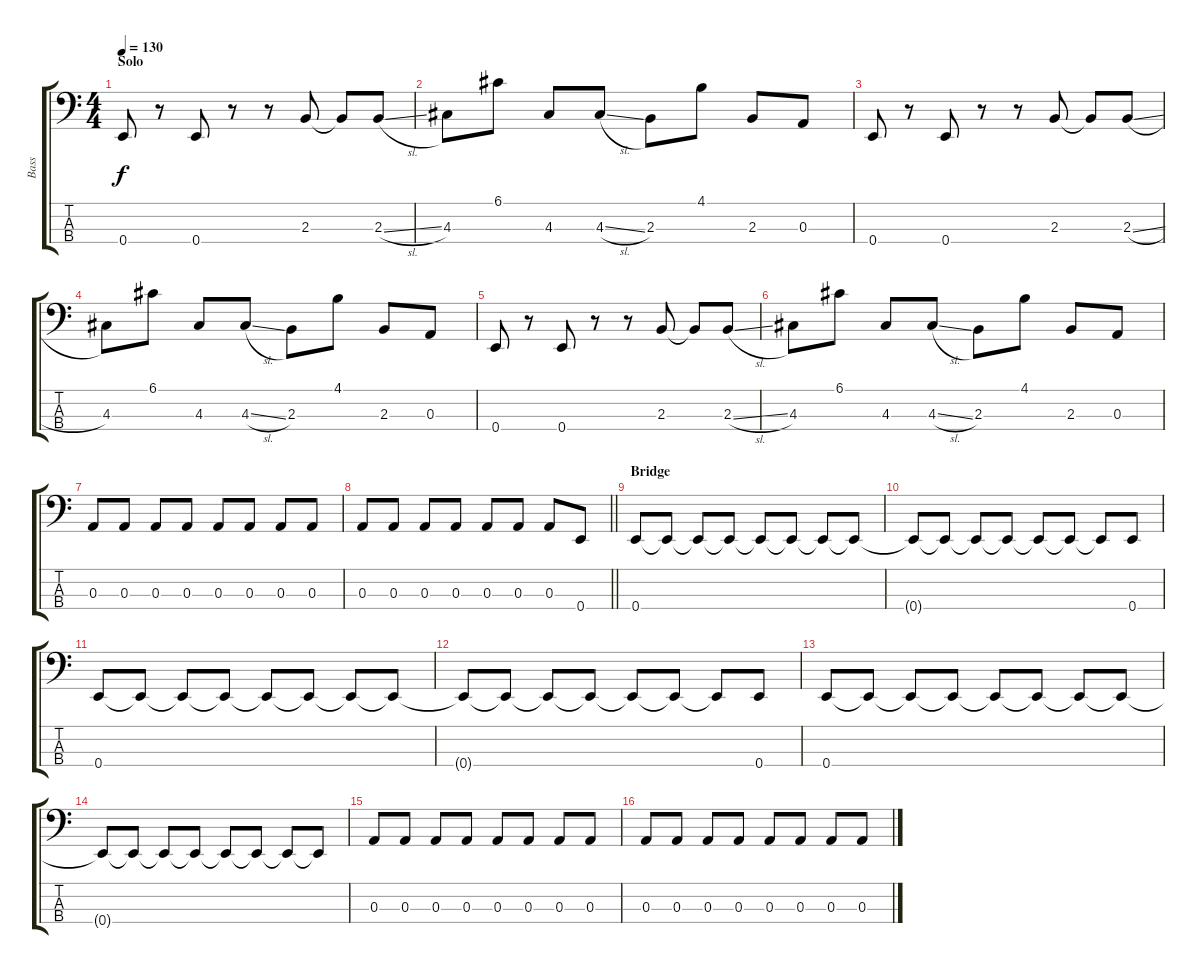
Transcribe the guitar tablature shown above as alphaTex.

\track ("Bass" "Bass") {instrument electricbassfinger}
\staff {score tabs}
\tuning (G2 D2 A1 E1) {hide}
\ts (4 4)
\section ("" "Solo")
\tempo 130
\clef f4
\ks c
0.4.8{dy f} r.8 0.4.8 r.8 r.8 2.3.8 2.3{t}.8 2.3{sl}.8 |
4.3.8 6.1.8 4.3.8 4.3{sl}.8 2.3.8 4.1.8 2.3.8 0.3.8 |
0.4.8 r.8 0.4.8 r.8 r.8 2.3.8 2.3{t}.8 2.3{sl}.8 |
4.3.8 6.1.8 4.3.8 4.3{sl}.8 2.3.8 4.1.8 2.3.8 0.3.8 |
0.4.8 r.8 0.4.8 r.8 r.8 2.3.8 2.3{t}.8 2.3{sl}.8 |
4.3.8 6.1.8 4.3.8 4.3{sl}.8 2.3.8 4.1.8 2.3.8 0.3.8 |
0.3.8 0.3.8 0.3.8 0.3.8 0.3.8 0.3.8 0.3.8 0.3.8 |
\barLineRight lightlight
0.3.8 0.3.8 0.3.8 0.3.8 0.3.8 0.3.8 0.3.8 0.4.8 |
\section ("" "Bridge")
0.4.8 0.4{t}.8 0.4{t}.8 0.4{t}.8 0.4{t}.8 0.4{t}.8 0.4{t}.8 0.4{t}.8 |
0.4{t}.8 0.4{t}.8 0.4{t}.8 0.4{t}.8 0.4{t}.8 0.4{t}.8 0.4{t}.8 0.4.8 |
0.4.8 0.4{t}.8 0.4{t}.8 0.4{t}.8 0.4{t}.8 0.4{t}.8 0.4{t}.8 0.4{t}.8 |
0.4{t}.8 0.4{t}.8 0.4{t}.8 0.4{t}.8 0.4{t}.8 0.4{t}.8 0.4{t}.8 0.4.8 |
0.4.8 0.4{t}.8 0.4{t}.8 0.4{t}.8 0.4{t}.8 0.4{t}.8 0.4{t}.8 0.4{t}.8 |
0.4{t}.8 0.4{t}.8 0.4{t}.8 0.4{t}.8 0.4{t}.8 0.4{t}.8 0.4{t}.8 0.4{t}.8 |
0.3.8 0.3.8 0.3.8 0.3.8 0.3.8 0.3.8 0.3.8 0.3.8 |
0.3.8 0.3.8 0.3.8 0.3.8 0.3.8 0.3.8 0.3.8 0.3.8
